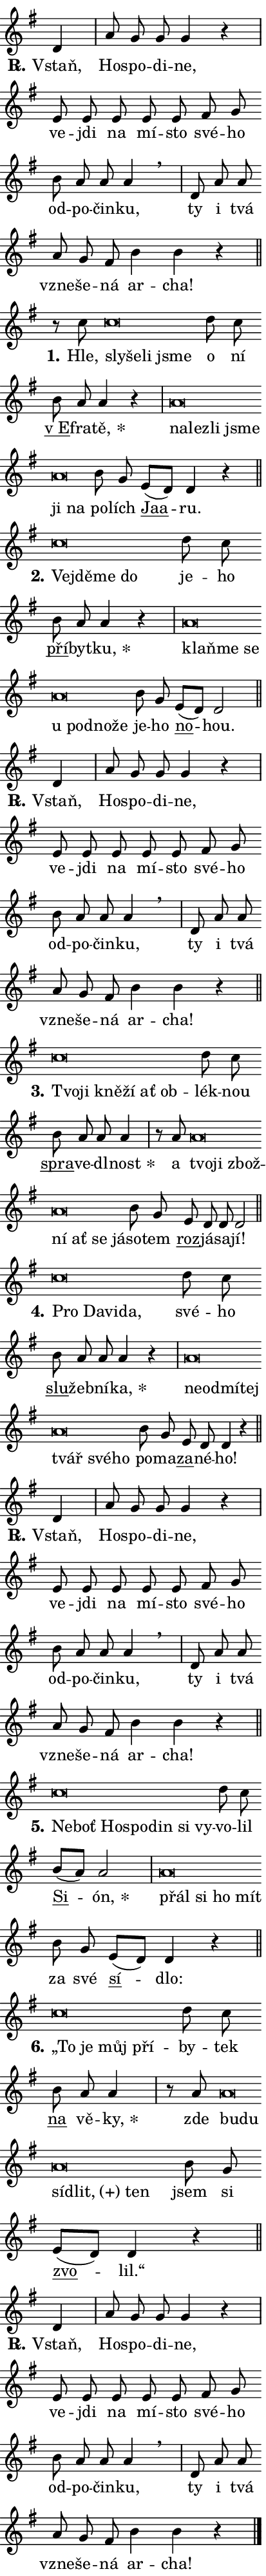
\version "2.24.0"
\header { tagline = "" }
\paper {
  indent = 0\cm
  top-margin = 0\cm
  right-margin = 0.13\cm % to fit lyric hyphens
  bottom-margin = 0\cm
  left-margin = 0\cm
  paper-width = 7\cm
  page-breaking = #ly:one-page-breaking
  system-system-spacing.basic-distance = #11
  score-system-spacing.basic-distance = #11
  ragged-last = ##f
}


%% Author: Thomas Morley
%% https://lists.gnu.org/archive/html/lilypond-user/2020-05/msg00002.html
#(define (line-position grob)
"Returns position of @var[grob} in current system:
   @code{'start}, if at first time-step
   @code{'end}, if at last time-step
   @code{'middle} otherwise
"
  (let* ((col (ly:item-get-column grob))
         (ln (ly:grob-object col 'left-neighbor))
         (rn (ly:grob-object col 'right-neighbor))
         (col-to-check-left (if (ly:grob? ln) ln col))
         (col-to-check-right (if (ly:grob? rn) rn col))
         (break-dir-left
           (and
             (ly:grob-property col-to-check-left 'non-musical #f)
             (ly:item-break-dir col-to-check-left)))
         (break-dir-right
           (and
             (ly:grob-property col-to-check-right 'non-musical #f)
             (ly:item-break-dir col-to-check-right))))
        (cond ((eqv? 1 break-dir-left) 'start)
              ((eqv? -1 break-dir-right) 'end)
              (else 'middle))))

#(define (tranparent-at-line-position vctor)
  (lambda (grob)
  "Relying on @code{line-position} select the relevant enry from @var{vctor}.
Used to determine transparency,"
    (case (line-position grob)
      ((end) (not (vector-ref vctor 0)))
      ((middle) (not (vector-ref vctor 1)))
      ((start) (not (vector-ref vctor 2))))))

noteHeadBreakVisibility =
#(define-music-function (break-visibility)(vector?)
"Makes @code{NoteHead}s transparent relying on @var{break-visibility}"
#{
  \override NoteHead.transparent =
    #(tranparent-at-line-position break-visibility)
#})

#(define delete-ledgers-for-transparent-note-heads
  (lambda (grob)
    "Reads whether a @code{NoteHead} is transparent.
If so this @code{NoteHead} is removed from @code{'note-heads} from
@var{grob}, which is supposed to be @code{LedgerLineSpanner}.
As a result ledgers are not printed for this @code{NoteHead}"
    (let* ((nhds-array (ly:grob-object grob 'note-heads))
           (nhds-list
             (if (ly:grob-array? nhds-array)
                 (ly:grob-array->list nhds-array)
                 '()))
           ;; Relies on the transparent-property being done before
           ;; Staff.LedgerLineSpanner.after-line-breaking is executed.
           ;; This is fragile ...
           (to-keep
             (remove
               (lambda (nhd)
                 (ly:grob-property nhd 'transparent #f))
               nhds-list)))
      ;; TODO find a better method to iterate over grob-arrays, similiar
      ;; to filter/remove etc for lists
      ;; For now rebuilt from scratch
      (set! (ly:grob-object grob 'note-heads)  '())
      (for-each
        (lambda (nhd)
          (ly:pointer-group-interface::add-grob grob 'note-heads nhd))
        to-keep))))

squashNotes = {
  \override NoteHead.X-extent = #'(-0.2 . 0.2)
  \override NoteHead.Y-extent = #'(-0.75 . 0)
  \override NoteHead.stencil =
    #(lambda (grob)
       (let ((pos (ly:grob-property grob 'staff-position)))
         (begin
           (if (< pos -7) (display "ERROR: Lower brevis then expected\n") (display "OK: Expected brevis position\n"))
           (if (<= pos -6) ly:text-interface::print ly:note-head::print))))
}
unSquashNotes = {
  \revert NoteHead.X-extent
  \revert NoteHead.Y-extent
  \revert NoteHead.stencil
}

hideNotes = \noteHeadBreakVisibility #begin-of-line-visible
unHideNotes = \noteHeadBreakVisibility #all-visible

% work-around for resetting accidentals
% https://lilypond.org/doc/v2.23/Documentation/notation/displaying-rhythms#unmetered-music
cadenzaMeasure = {
  \cadenzaOff
  \partial 1024 s1024
  \cadenzaOn
}

#(define-markup-command (accent layout props text) (markup?)
  "Underline accented syllable"
  (interpret-markup layout props
    #{\markup \override #'(offset . 4.3) \underline { #text }#}))

responsum = \markup \concat {
  "R" \hspace #-1.05 \path #0.1 #'((moveto 0 0.07) (lineto 0.9 0.8)) \hspace #0.05 "."
}

spaceSize = #0.6828661417322834 % exact space size for TeX Gyre Schola

\layout {
  \context {
    \Staff
    \remove "Time_signature_engraver"
    \override LedgerLineSpanner.after-line-breaking = #delete-ledgers-for-transparent-note-heads
  }
  \context {
    \Lyrics {
      \override LyricSpace.minimum-distance = \spaceSize
      \override LyricText.font-name = #"TeX Gyre Schola"
      \override LyricText.font-size = 1
      \override StanzaNumber.font-name = #"TeX Gyre Schola Bold"
      \override StanzaNumber.font-size = 1
    }
  }
  \context {
    \Score 
    \override NoteHead.text =
      #(lambda (grob) 
        (let ((pos (ly:grob-property grob 'staff-position)))
          #{\markup {
            \combine
              \halign #-0.55 \raise #(if (= pos -6) 0 0.5) \override #'(thickness . 2) \draw-line #'(3.2 . 0)
              \musicglyph "noteheads.sM1"
          }#}))
  }
}

% magnetic-lyrics.ily
%
%   written by
%     Jean Abou Samra <jean@abou-samra.fr>
%     Werner Lemberg <wl@gnu.org>
%
%   adapted by
%     Jiri Hon <jiri.hon@gmail.com>
%
% Version 2022-Apr-15

% https://www.mail-archive.com/lilypond-user@gnu.org/msg149350.html

#(define (Left_hyphen_pointer_engraver context)
   "Collect syllable-hyphen-syllable occurrences in lyrics and store
them in properties.  This engraver only looks to the left.  For
example, if the lyrics input is @code{foo -- bar}, it does the
following.

@itemize @bullet
@item
Set the @code{text} property of the @code{LyricHyphen} grob between
@q{foo} and @q{bar} to @code{foo}.

@item
Set the @code{left-hyphen} property of the @code{LyricText} grob with
text @q{foo} to the @code{LyricHyphen} grob between @q{foo} and
@q{bar}.
@end itemize

Use this auxiliary engraver in combination with the
@code{lyric-@/text::@/apply-@/magnetic-@/offset!} hook."
   (let ((hyphen #f)
         (text #f))
     (make-engraver
      (acknowledgers
       ((lyric-syllable-interface engraver grob source-engraver)
        (set! text grob)))
      (end-acknowledgers
       ((lyric-hyphen-interface engraver grob source-engraver)
        ;(when (not (grob::has-interface grob 'lyric-space-interface))
          (set! hyphen grob)));)
      ((stop-translation-timestep engraver)
       (when (and text hyphen)
         (ly:grob-set-object! text 'left-hyphen hyphen))
       (set! text #f)
       (set! hyphen #f)))))

#(define (lyric-text::apply-magnetic-offset! grob)
   "If the space between two syllables is less than the value in
property @code{LyricText@/.details@/.squash-threshold}, move the right
syllable to the left so that it gets concatenated with the left
syllable.

Use this function as a hook for
@code{LyricText@/.after-@/line-@/breaking} if the
@code{Left_@/hyphen_@/pointer_@/engraver} is active."
   (let ((hyphen (ly:grob-object grob 'left-hyphen #f)))
     (when hyphen
       (let ((left-text (ly:spanner-bound hyphen LEFT)))
         (when (grob::has-interface left-text 'lyric-syllable-interface)
           (let* ((common (ly:grob-common-refpoint grob left-text X))
                  (this-x-ext (ly:grob-extent grob common X))
                  (left-x-ext
                   (begin
                     ;; Trigger magnetism for left-text.
                     (ly:grob-property left-text 'after-line-breaking)
                     (ly:grob-extent left-text common X)))
                  ;; `delta` is the gap width between two syllables.
                  (delta (- (interval-start this-x-ext)
                            (interval-end left-x-ext)))
                  (details (ly:grob-property grob 'details))
                  (threshold (assoc-get 'squash-threshold details 0.2)))
             (when (< delta threshold)
               (let* (;; We have to manipulate the input text so that
                      ;; ligatures crossing syllable boundaries are not
                      ;; disabled.  For languages based on the Latin
                      ;; script this is essentially a beautification.
                      ;; However, for non-Western scripts it can be a
                      ;; necessity.
                      (lt (ly:grob-property left-text 'text))
                      (rt (ly:grob-property grob 'text))
                      (is-space (grob::has-interface hyphen 'lyric-space-interface))
                      (space (if is-space " " ""))
                      (extra-delta (if is-space spaceSize 0))
                      ;; Append new syllable.
                      (ltrt-space (if (and (string? lt) (string? rt))
                                (string-append lt space rt)
                                (make-concat-markup (list lt space rt))))
                      ;; Right-align `ltrt` to the right side.
                      (ltrt-space-markup (grob-interpret-markup
                               grob
                               (make-translate-markup
                                (cons (interval-length this-x-ext) 0)
                                (make-right-align-markup ltrt-space)))))
                 (begin
                   ;; Don't print `left-text`.
                   (ly:grob-set-property! left-text 'stencil #f)
                   ;; Set text and stencil (which holds all collected
                   ;; syllables so far) and shift it to the left.
                   (ly:grob-set-property! grob 'text ltrt-space)
                   (ly:grob-set-property! grob 'stencil ltrt-space-markup)
                   (ly:grob-translate-axis! grob (- (- delta extra-delta)) X))))))))))


#(define (lyric-hyphen::displace-bounds-first grob)
   ;; Make very sure this callback isn't triggered too early.
   (let ((left (ly:spanner-bound grob LEFT))
         (right (ly:spanner-bound grob RIGHT)))
     (ly:grob-property left 'after-line-breaking)
     (ly:grob-property right 'after-line-breaking)
     (ly:lyric-hyphen::print grob)))

squashThreshold = #0.4

\layout {
  \context {
    \Lyrics
    \consists #Left_hyphen_pointer_engraver
    \override LyricText.after-line-breaking =
      #lyric-text::apply-magnetic-offset!
    \override LyricHyphen.stencil = #lyric-hyphen::displace-bounds-first
    \override LyricText.details.squash-threshold = \squashThreshold
    \override LyricHyphen.minimum-distance = 0
    \override LyricHyphen.minimum-length = \squashThreshold
  }
}

squashText = \override LyricText.details.squash-threshold = 9999
unSquashText = \override LyricText.details.squash-threshold = \squashThreshold

leftText = \override LyricText.self-alignment-X = #LEFT
unLeftText = \revert LyricText.self-alignment-X

starOffset = #(lambda (grob) 
                (let ((x_offset (ly:self-alignment-interface::aligned-on-x-parent grob)))
                  (if (= x_offset 0) 0 (+ x_offset 1.2))))

star = #(define-music-function (syllable)(string?)
"Append star separator at the end of a syllable"
#{
  \once \override LyricText.X-offset = #starOffset
  \lyricmode { \markup {
    #syllable
    \override #'((font-name . "TeX Gyre Schola Bold")) \hspace #0.2 \lower #0.65 \larger "*"
  } }
#})

starAccent = #(define-music-function (syllable)(string?)
"Append star separator at the end of a syllable and make accent"
#{
  \once \override LyricText.X-offset = #starOffset
  \lyricmode { \markup {
    \accent #syllable
    \override #'((font-name . "TeX Gyre Schola Bold")) \hspace #0.2 \lower #0.65 \larger "*"
  } }
#})

breath = #(define-music-function (syllable)(string?)
"Append breathing indicator at the end of a syllable"
#{
  \lyricmode { \markup { #syllable "+" } }
#})

optionalBreath = #(define-music-function (syllable)(string?)
"Append optional breathing indicator at the end of a syllable"
#{
  \lyricmode { \markup { #syllable "(+)" } }
#})


\score {
    <<
        \new Voice = "melody" { \cadenzaOn \key g \major \relative { d'4 \cadenzaMeasure \bar "|" a'8 g g g4 r \cadenzaMeasure \bar "|" e8 e e e e \bar "" fis g \bar "" b a a a4 \breathe \cadenzaMeasure \bar "|" d,8 a' a \bar "" a g fis b4 b r \cadenzaMeasure \bar "||" \break } }
        \new Lyrics \lyricsto "melody" { \lyricmode { \set stanza = \responsum
Vstaň, Ho -- spo -- di -- ne, ve -- jdi na mí -- sto své -- ho od -- po -- čin -- ku, ty i tvá vzne -- še -- ná ar -- cha! } }
    >>
    \layout {}
}

\score {
    <<
        \new Voice = "melody" { \cadenzaOn \key g \major \relative { r8 c''8 \squashNotes c\breve*1/16 \hideNotes \breve*1/16 \bar "" \breve*1/16 \breve*1/16 \bar "" \unHideNotes \unSquashNotes d8 c \bar "" b a a4 r \cadenzaMeasure \bar "|" \squashNotes a\breve*1/16 \hideNotes \breve*1/16 \bar "" \breve*1/16 \bar "" \breve*1/16 \bar "" \breve*1/16 \breve*1/16 \bar "" \unHideNotes \unSquashNotes b8 g \bar "" e[( d)] d4 r \cadenzaMeasure \bar "||" \break } }
        \new Lyrics \lyricsto "melody" { \lyricmode { \set stanza = "1."
Hle, \leftText sly -- \squashText še -- li jsme \unLeftText \unSquashText o ní \markup \accent "v E" -- fra -- \star tě, \leftText na -- \squashText lez -- li jsme ji na \unLeftText \unSquashText po -- lích \markup \accent Jaa -- ru. } }
    >>
    \layout {}
}

\score {
    <<
        \new Voice = "melody" { \cadenzaOn \key g \major \relative { \squashNotes c''\breve*1/16 \hideNotes \breve*1/16 \bar "" \breve*1/16 \breve*1/16 \bar "" \unHideNotes \unSquashNotes d8 c \bar "" b a a4 r \cadenzaMeasure \bar "|" \squashNotes a\breve*1/16 \hideNotes \breve*1/16 \bar "" \breve*1/16 \bar "" \breve*1/16 \bar "" \breve*1/16 \bar "" \breve*1/16 \breve*1/16 \bar "" \unHideNotes \unSquashNotes b8 g \bar "" e[( d)] d2 \cadenzaMeasure \bar "||" \break } }
        \new Lyrics \lyricsto "melody" { \lyricmode { \set stanza = "2."
\leftText Ve -- \squashText jdě -- me do \unLeftText \unSquashText je -- ho \markup \accent pří -- byt -- \star ku, \leftText klaň -- \squashText me se u pod -- no -- že \unLeftText \unSquashText je -- ho \markup \accent no -- hou. } }
    >>
    \layout {}
}

\score {
    <<
        \new Voice = "melody" { \cadenzaOn \key g \major \relative { d'4 \cadenzaMeasure \bar "|" a'8 g g g4 r \cadenzaMeasure \bar "|" e8 e e e e \bar "" fis g \bar "" b a a a4 \breathe \cadenzaMeasure \bar "|" d,8 a' a \bar "" a g fis b4 b r \cadenzaMeasure \bar "||" \break } }
        \new Lyrics \lyricsto "melody" { \lyricmode { \set stanza = \responsum
Vstaň, Ho -- spo -- di -- ne, ve -- jdi na mí -- sto své -- ho od -- po -- čin -- ku, ty i tvá vzne -- še -- ná ar -- cha! } }
    >>
    \layout {}
}

\score {
    <<
        \new Voice = "melody" { \cadenzaOn \key g \major \relative { \squashNotes c''\breve*1/16 \hideNotes \breve*1/16 \bar "" \breve*1/16 \bar "" \breve*1/16 \bar "" \breve*1/16 \breve*1/16 \bar "" \unHideNotes \unSquashNotes d8 c \bar "" b a a a4 \cadenzaMeasure \bar "|" r8 a8 \squashNotes a\breve*1/16 \hideNotes \breve*1/16 \bar "" \breve*1/16 \bar "" \breve*1/16 \bar "" \breve*1/16 \bar "" \breve*1/16 \breve*1/16 \bar "" \unHideNotes \unSquashNotes b8 g \bar "" e d d d2 \cadenzaMeasure \bar "||" \break } }
        \new Lyrics \lyricsto "melody" { \lyricmode { \set stanza = "3."
\leftText Tvo -- \squashText ji kně -- ží ať ob -- \unLeftText \unSquashText lék -- nou \markup \accent spra -- ve -- dl -- \star nost a \leftText tvo -- \squashText ji zbož -- ní ať se já -- \unLeftText \unSquashText so -- tem \markup \accent roz -- já -- sa -- jí! } }
    >>
    \layout {}
}

\score {
    <<
        \new Voice = "melody" { \cadenzaOn \key g \major \relative { \squashNotes c''\breve*1/16 \hideNotes \breve*1/16 \bar "" \breve*1/16 \breve*1/16 \bar "" \unHideNotes \unSquashNotes d8 c \bar "" b a a a4 r \cadenzaMeasure \bar "|" \squashNotes a\breve*1/16 \hideNotes \breve*1/16 \bar "" \breve*1/16 \bar "" \breve*1/16 \bar "" \breve*1/16 \bar "" \breve*1/16 \breve*1/16 \bar "" \unHideNotes \unSquashNotes b8 g \bar "" e d d4 r \cadenzaMeasure \bar "||" \break } }
        \new Lyrics \lyricsto "melody" { \lyricmode { \set stanza = "4."
\leftText Pro \squashText Da -- vi -- da, \unLeftText \unSquashText své -- ho \markup \accent slu -- žeb -- ní -- \star ka, \leftText ne -- \squashText od -- mí -- tej tvář své -- ho \unLeftText \unSquashText po -- ma -- \markup \accent za -- né -- ho! } }
    >>
    \layout {}
}

\score {
    <<
        \new Voice = "melody" { \cadenzaOn \key g \major \relative { d'4 \cadenzaMeasure \bar "|" a'8 g g g4 r \cadenzaMeasure \bar "|" e8 e e e e \bar "" fis g \bar "" b a a a4 \breathe \cadenzaMeasure \bar "|" d,8 a' a \bar "" a g fis b4 b r \cadenzaMeasure \bar "||" \break } }
        \new Lyrics \lyricsto "melody" { \lyricmode { \set stanza = \responsum
Vstaň, Ho -- spo -- di -- ne, ve -- jdi na mí -- sto své -- ho od -- po -- čin -- ku, ty i tvá vzne -- še -- ná ar -- cha! } }
    >>
    \layout {}
}

\score {
    <<
        \new Voice = "melody" { \cadenzaOn \key g \major \relative { \squashNotes c''\breve*1/16 \hideNotes \breve*1/16 \bar "" \breve*1/16 \bar "" \breve*1/16 \bar "" \breve*1/16 \bar "" \breve*1/16 \breve*1/16 \bar "" \unHideNotes \unSquashNotes d8 c \bar "" b[( a)] a2 \cadenzaMeasure \bar "|" \squashNotes a\breve*1/16 \hideNotes \breve*1/16 \bar "" \breve*1/16 \breve*1/16 \bar "" \unHideNotes \unSquashNotes b8 g \bar "" e[( d)] d4 r \cadenzaMeasure \bar "||" \break } }
        \new Lyrics \lyricsto "melody" { \lyricmode { \set stanza = "5."
\leftText Ne -- \squashText boť Ho -- spo -- din si vy -- \unLeftText \unSquashText vo -- lil \markup \accent Si -- \star ón, \leftText přál \squashText si ho mít \unLeftText \unSquashText za své \markup \accent sí -- dlo: } }
    >>
    \layout {}
}

\score {
    <<
        \new Voice = "melody" { \cadenzaOn \key g \major \relative { \squashNotes c''\breve*1/16 \hideNotes \breve*1/16 \bar "" \breve*1/16 \breve*1/16 \bar "" \unHideNotes \unSquashNotes d8 c \bar "" b a a4 \cadenzaMeasure \bar "|" r8 a8 \squashNotes a\breve*1/16 \hideNotes \breve*1/16 \bar "" \breve*1/16 \bar "" \breve*1/16 \breve*1/16 \bar "" \unHideNotes \unSquashNotes b8 g \bar "" e[( d)] d4 r \cadenzaMeasure \bar "||" \break } }
        \new Lyrics \lyricsto "melody" { \lyricmode { \set stanza = "6."
\leftText „To \squashText je můj pří -- \unLeftText \unSquashText by -- tek \markup \accent na vě -- \star ky, zde \leftText bu -- \squashText du sí -- \optionalBreath dlit, ten \unLeftText \unSquashText jsem si \markup \accent zvo -- lil.“ } }
    >>
    \layout {}
}

\score {
    <<
        \new Voice = "melody" { \cadenzaOn \key g \major \relative { d'4 \cadenzaMeasure \bar "|" a'8 g g g4 r \cadenzaMeasure \bar "|" e8 e e e e \bar "" fis g \bar "" b a a a4 \breathe \cadenzaMeasure \bar "|" d,8 a' a \bar "" a g fis b4 b r \cadenzaMeasure \bar "||" \break } \bar "|." }
        \new Lyrics \lyricsto "melody" { \lyricmode { \set stanza = \responsum
Vstaň, Ho -- spo -- di -- ne, ve -- jdi na mí -- sto své -- ho od -- po -- čin -- ku, ty i tvá vzne -- še -- ná ar -- cha! } }
    >>
    \layout {}
}
